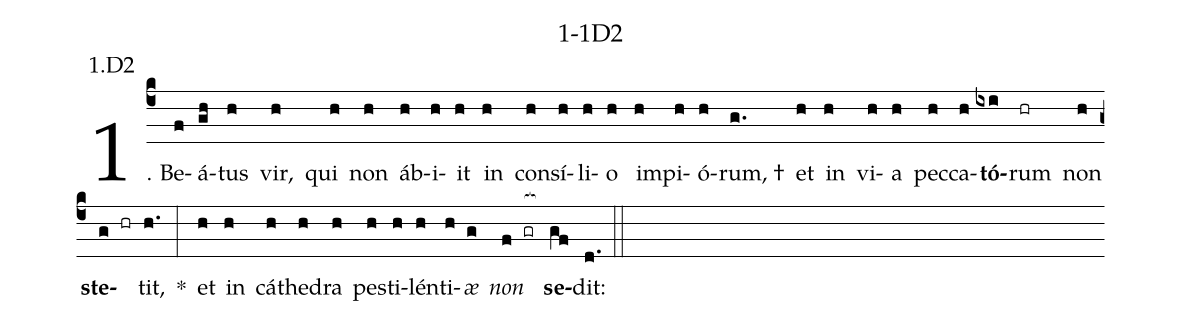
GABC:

name: 1-1D2;
annotation: 1.D2;
%%
(c4)1. Be(f)á(gh)tus(h) vir,(h) qui(h) non(h) áb(h)i(h)it(h) in(h) con(h)sí(h)li(h)o(h) im(h)pi(h)ó(h)rum, †(g.) et(h) in(h) vi(h)a(h) pec(h)ca(h)<b>tó</b>(ixi)rum(hr) non(h) <b>ste</b>(g hr)tit,(h.) *(:) et(h) in(h) cá(h)the(h)dra(h) pes(h)ti(h)lén(h)ti(h)<i>æ</i>(g) <i>non</i>(f gr[ocb:1{]) <b>se</b>(gf[ocb:0}])dit:(d.) (::)
